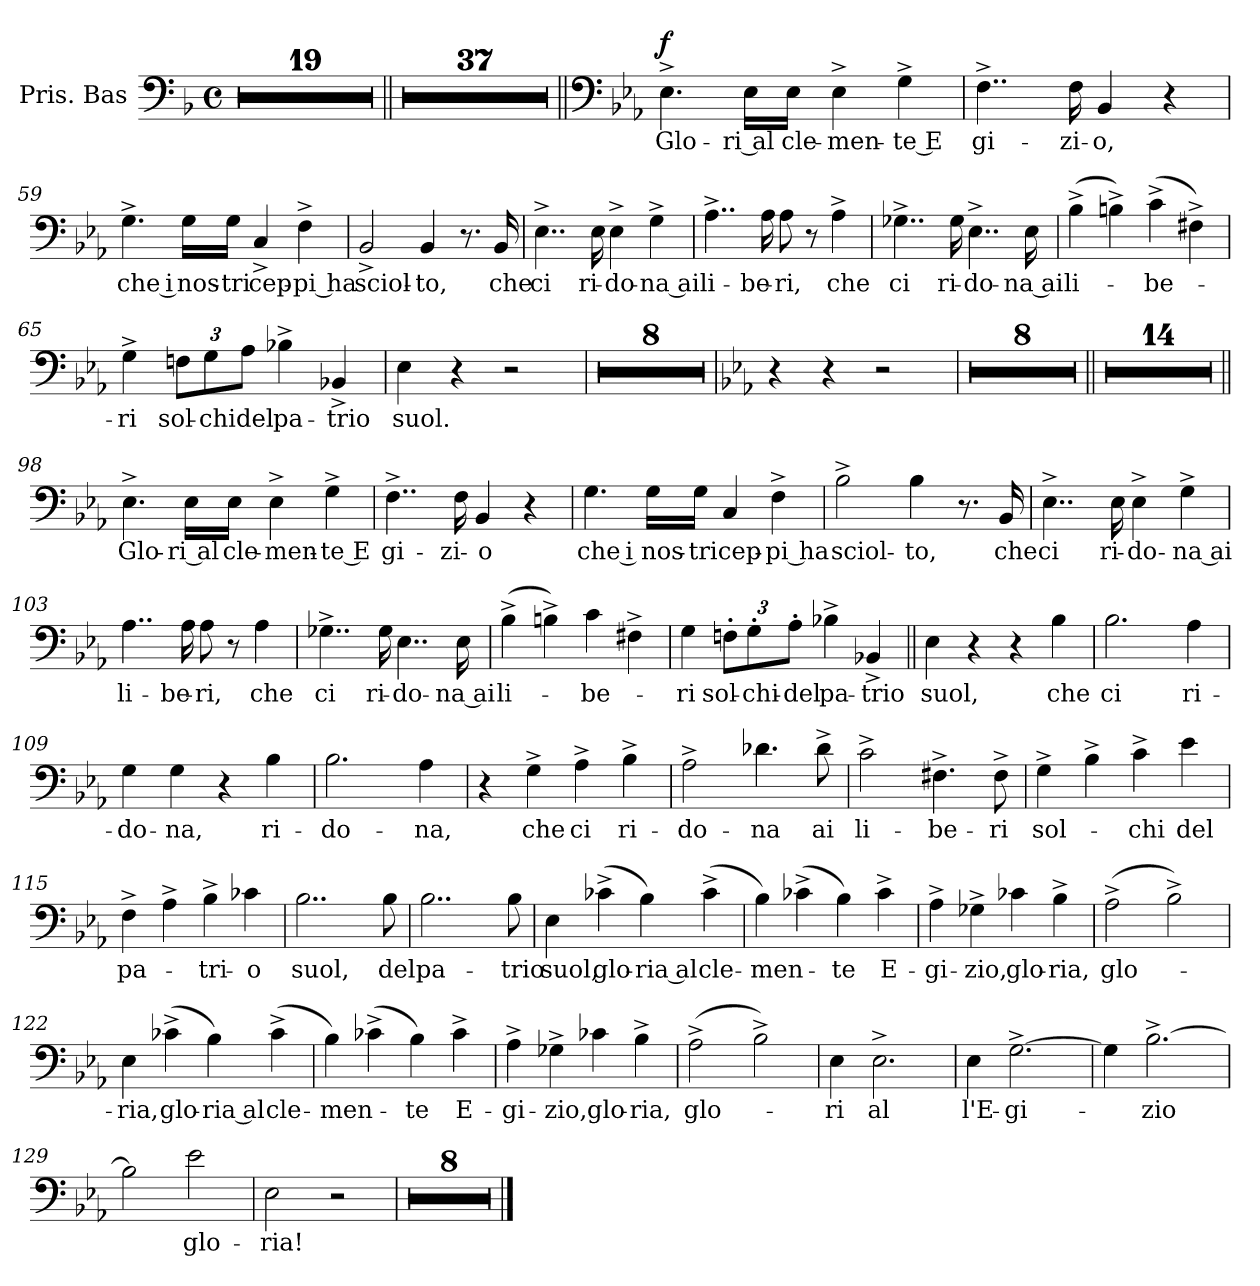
**kern	**text	**dynam
*part1	*part1	*part1
*staff1	*staff1	*staff1
*I"Pris. Bas	*	*
*I'Pris. Bas	*	*
*clefF4	*	*
*k[b-]	*	*
*M4/4	*	*
*met(c)	*	*
=1	=1	=1
1r	.	.
=2	=2	=2
1r	.	.
=3	=3	=3
1r	.	.
!!LO:LB:g=z
=4	=4	=4
1r	.	.
=5	=5	=5
1r	.	.
=6	=6	=6
1r	.	.
!!LO:LB:g=z
=7	=7	=7
1r	.	.
=8	=8	=8
1r	.	.
!!LO:LB:g=z
=9	=9	=9
1r	.	.
=10	=10	=10
1r	.	.
!!LO:PB:g=z
=11	=11	=11
1r	.	.
=12	=12	=12
1r	.	.
!!LO:LB:g=z
=13	=13	=13
1r	.	.
=14	=14	=14
1r	.	.
=15	=15	=15
1r	.	.
!!LO:PB:g=z
=16	=16	=16
1r	.	.
=17	=17	=17
1r	.	.
=18	=18	=18
1r	.	.
=19	=19	=19
1r	.	.
!!LO:LB:g=z
=20||	=20||	=20||
1r	.	.
=21	=21	=21
1r	.	.
=22	=22	=22
1r	.	.
=23	=23	=23
1r	.	.
!!LO:LB:g=z
=24	=24	=24
*k[b-]	*	*
1r	.	.
=25	=25	=25
1r	.	.
=26	=26	=26
1r	.	.
=27	=27	=27
1r	.	.
!!LO:LB:g=z
=28	=28	=28
1r	.	.
=29	=29	=29
1r	.	.
=30	=30	=30
1r	.	.
!!LO:PB:g=z
=31	=31	=31
1r	.	.
=32	=32	=32
1r	.	.
=33	=33	=33
1r	.	.
!!LO:LB:g=z
=34	=34	=34
1r	.	.
=35	=35	=35
1r	.	.
=36	=36	=36
1r	.	.
!!LO:LB:g=z
=37	=37	=37
1r	.	.
=38	=38	=38
1r	.	.
!!LO:LB:g=z
=39	=39	=39
1r	.	.
=40	=40	=40
1r	.	.
=41	=41	=41
1r	.	.
!!LO:PB:g=z
=42	=42	=42
1r	.	.
=43	=43	=43
1r	.	.
=44	=44	=44
1r	.	.
!!LO:LB:g=z
=45	=45	=45
1r	.	.
=46	=46	=46
1r	.	.
=47	=47	=47
1r	.	.
=48	=48	=48
1r	.	.
!!LO:LB:g=z
=49	=49	=49
*k[b-]	*	*
1r	.	.
=50	=50	=50
1r	.	.
=51	=51	=51
1r	.	.
=52	=52	=52
1r	.	.
=53	=53	=53
1r	.	.
!!LO:LB:g=z
=54	=54	=54
1r	.	.
=55	=55	=55
1r	.	.
=56	=56	=56
1r	.	.
!!LO:PB:g=z
=57||	=57||	=57||
*clefF4	*	*
*k[b-e-a-]	*	*
!	!LO:LY:b:color=#0055FF	!LO:DY:a
4.E-^\	Glo-	f
!	!LO:LY:b:color=#0055FF	!
16E-\LL	ri al	.
!	!LO:LY:b:color=#0055FF	!
16E-\JJ	-cle-	.
!	!LO:LY:b:color=#0055FF	!
4E-^\	-men-	.
!	!LO:LY:b:color=#0055FF	!
4G^\	te E	.
=58	=58	=58
!	!LO:LY:b:color=#0055FF	!
4..F^\	-gi-	.
!	!LO:LY:b:color=#0055FF	!
16F\	-zi-	.
!	!LO:LY:b:color=#0055FF	!
4BB-/	-o,	.
4r	.	.
=59	=59	=59
!	!LO:LY:b:color=#0055FF	!
4.G^\	che i	.
!	!LO:LY:b:color=#0055FF	!
16G\LL	nos-	.
!	!LO:LY:b:color=#0055FF	!
16G\JJ	-tri	.
!	!LO:LY:b:color=#0055FF	!
4C^/	cep-	.
!	!LO:LY:b:color=#0055FF	!
4F^\	pi ha	.
=60	=60	=60
!	!LO:LY:b:color=#0055FF	!
2BB-^/	sciol-	.
!	!LO:LY:b:color=#0055FF	!
4BB-/	-to,	.
8.r	.	.
!	!LO:LY:b:color=#0055FF	!
16BB-/	che	.
!!LO:PB:g=z
=61	=61	=61
!	!LO:LY:b:color=#0055FF	!
4..E-^\	ci	.
!	!LO:LY:b:color=#0055FF	!
16E-\	ri-	.
!	!LO:LY:b:color=#0055FF	!
4E-^\	-do-	.
!	!LO:LY:b:color=#0055FF	!
4G^\	na ai	.
=62	=62	=62
!	!LO:LY:b:color=#0055FF	!
4..A-^\	li-	.
!	!LO:LY:b:color=#0055FF	!
16A-\	-be-	.
!	!LO:LY:b:color=#0055FF	!
8A-\	-ri,	.
8r	.	.
!	!LO:LY:b:color=#0055FF	!
4A-^\	che	.
=63	=63	=63
!	!LO:LY:b:color=#0055FF	!
4..G-X^\	ci	.
!	!LO:LY:b:color=#0055FF	!
16G-\	ri-	.
!	!LO:LY:b:color=#0055FF	!
4..E-^\	-do-	.
!	!LO:LY:b:color=#0055FF	!
16E-\	na ai	.
=64	=64	=64
!	!LO:LY:b:color=#0055FF	!
(>4B-^\	li-	.
4Bn^\)	.	.
!	!LO:LY:b:color=#0055FF	!
(>4c^\	-be-	.
4F#X^\)	.	.
!!LO:PB:g=z
=65	=65	=65
!	!LO:LY:b:color=#0055FF	!
4G^\	-ri	.
!	!LO:LY:b:color=#0055FF	!
12Fn\L	sol-	.
!	!LO:LY:b:color=#0055FF	!
12G\	-chi	.
!	!LO:LY:b:color=#0055FF	!
12A-\J	del	.
!	!LO:LY:b:color=#0055FF	!
4B-X^\	pa-	.
!	!LO:LY:b:color=#0055FF	!
4BB-X^/	-trio	.
=66	=66	=66
!	!LO:LY:b:color=#0055FF	!
4E-\	suol.	.
4r	.	.
2r	.	.
=67	=67	=67
1r	.	.
=68	=68	=68
1r	.	.
!!LO:PB:g=z
=69	=69	=69
*k[b-e-a-]	*	*
1r	.	.
=70	=70	=70
1r	.	.
=71	=71	=71
1r	.	.
!!LO:LB:g=z
=72	=72	=72
*k[b-e-a-]	*	*
1r	.	.
=73	=73	=73
1r	.	.
=74	=74	=74
1r	.	.
!!LO:PB:g=z
=75	=75	=75
*k[b-e-a-]	*	*
4r	.	.
4r	.	.
2r	.	.
=76	=76	=76
1r	.	.
!!LO:PB:g=z
=77	=77	=77
*k[b-e-a-]	*	*
1r	.	.
=78	=78	=78
1r	.	.
!!LO:PB:g=z
=79	=79	=79
*k[b-e-a-]	*	*
1r	.	.
=80	=80	=80
1r	.	.
!!LO:PB:g=z
=81	=81	=81
1r	.	.
=82	=82	=82
1r	.	.
!!LO:PB:g=z
=83	=83	=83
1r	.	.
=84||	=84||	=84||
1r	.	.
!!LO:PB:g=z
=85	=85	=85
1r	.	.
=86	=86	=86
1r	.	.
=87	=87	=87
1r	.	.
!!LO:LB:g=z
=88	=88	=88
1r	.	.
=89	=89	=89
1r	.	.
=90	=90	=90
1r	.	.
!!LO:PB:g=z
=91	=91	=91
1r	.	.
=92	=92	=92
1r	.	.
=93	=93	=93
1r	.	.
!!LO:PB:g=z
=94	=94	=94
1r	.	.
=95	=95	=95
1r	.	.
=96	=96	=96
1r	.	.
=97	=97	=97
1r	.	.
!!LO:PB:g=z
=98||	=98||	=98||
!	!LO:LY:b:color=#0055FF	!
4.E-^\	Glo-	.
!	!LO:LY:b:color=#0055FF	!
16E-\LL	ri al	.
!	!LO:LY:b:color=#0055FF	!
16E-\JJ	-cle-	.
!	!LO:LY:b:color=#0055FF	!
4E-^\	-men-	.
!	!LO:LY:b:color=#0055FF	!
4G^\	te E	.
=99	=99	=99
!	!LO:LY:b:color=#0055FF	!
4..F^\	-gi-	.
!	!LO:LY:b:color=#0055FF	!
16F\	-zi-	.
!	!LO:LY:b:color=#0055FF	!
4BB-/	-o	.
4r	.	.
!!LO:PB:g=z
=100	=100	=100
!	!LO:LY:b:color=#0055FF	!
4.G\	che i	.
!	!LO:LY:b:color=#0055FF	!
16G\LL	nos-	.
!	!LO:LY:b:color=#0055FF	!
16G\JJ	-tri	.
!	!LO:LY:b:color=#0055FF	!
4C/	cep-	.
!	!LO:LY:b:color=#0055FF	!
4F^\	pi ha	.
=101	=101	=101
!	!LO:LY:b:color=#0055FF	!
2B-^\	sciol-	.
!	!LO:LY:b:color=#0055FF	!
4B-\	-to,	.
8.r	.	.
!	!LO:LY:b:color=#0055FF	!
16BB-/	che	.
!!LO:PB:g=z
=102	=102	=102
!	!LO:LY:b:color=#0055FF	!
4..E-^\	ci	.
!	!LO:LY:b:color=#0055FF	!
16E-\	ri-	.
!	!LO:LY:b:color=#0055FF	!
4E-^\	-do-	.
!	!LO:LY:b:color=#0055FF	!
4G^\	na ai	.
=103	=103	=103
!	!LO:LY:b:color=#0055FF	!
4..A-\	li-	.
!	!LO:LY:b:color=#0055FF	!
16A-\	-be-	.
!	!LO:LY:b:color=#0055FF	!
8A-\	-ri,	.
8r	.	.
!	!LO:LY:b:color=#0055FF	!
4A-\	che	.
!!LO:PB:g=z
=104	=104	=104
!	!LO:LY:b:color=#0055FF	!
4..G-X^\	ci	.
!	!LO:LY:b:color=#0055FF	!
16G-\	ri-	.
!	!LO:LY:b:color=#0055FF	!
4..E-\	-do-	.
!	!LO:LY:b:color=#0055FF	!
16E-\	na ai	.
=105	=105	=105
!	!LO:LY:b:color=#0055FF	!
(>4B-^\	li-	.
4Bn^\)	.	.
!	!LO:LY:b:color=#0055FF	!
4c\	-be-	.
4F#X^\	.	.
!!LO:PB:g=z
=106	=106	=106
!	!LO:LY:b:color=#0055FF	!
4G\	-ri	.
!	!LO:LY:b:color=#0055FF	!
12Fn'\L	sol-	.
!	!LO:LY:b:color=#0055FF	!
12G'\	-chi-	.
!	!LO:LY:b:color=#0055FF	!
12A-'\J	-del	.
!	!LO:LY:b:color=#0055FF	!
4B-X^\	pa-	.
!	!LO:LY:b:color=#0055FF	!
4BB-X^/	-trio	.
=107||	=107||	=107||
!	!LO:LY:b:color=#0055FF	!
4E-\	suol,	.
4r	.	.
4r	.	.
!	!LO:LY:b:color=#0055FF	!
4B-\	che	.
!!LO:PB:g=z
=108	=108	=108
!	!LO:LY:b:color=#0055FF	!
2.B-\	ci	.
!	!LO:LY:b:color=#0055FF	!
4A-\	ri-	.
=109	=109	=109
!	!LO:LY:b:color=#0055FF	!
4G\	-do-	.
!	!LO:LY:b:color=#0055FF	!
4G\	-na,	.
4r	.	.
!	!LO:LY:b:color=#0055FF	!
4B-\	ri-	.
=110	=110	=110
!	!LO:LY:b:color=#0055FF	!
2.B-\	-do-	.
!	!LO:LY:b:color=#0055FF	!
4A-\	-na,	.
!!LO:PB:g=z
=111	=111	=111
4r	.	.
!	!LO:LY:b:color=#0055FF	!
4G^\	che	.
!	!LO:LY:b:color=#0055FF	!
4A-^\	ci	.
!	!LO:LY:b:color=#0055FF	!
4B-^\	ri-	.
=112	=112	=112
!	!LO:LY:b:color=#0055FF	!
2A-^\	-do-	.
!	!LO:LY:b:color=#0055FF	!
4.d-X\	-na	.
!	!LO:LY:b:color=#0055FF	!
8d-^\	ai	.
=113	=113	=113
!	!LO:LY:b:color=#0055FF	!
2c^\	li-	.
!	!LO:LY:b:color=#0055FF	!
4.F#X^\	-be-	.
!	!LO:LY:b:color=#0055FF	!
8F#^\	-ri	.
=114	=114	=114
!	!LO:LY:b:color=#0055FF	!
4G^\	sol-	.
4B-^\	.	.
!	!LO:LY:b:color=#0055FF	!
4c^\	-chi	.
!	!LO:LY:b:color=#0055FF	!
4e-\	del	.
!!LO:PB:g=z
=115	=115	=115
!	!LO:LY:b:color=#0055FF	!
4F^\	pa-	.
4A-^\	.	.
!	!LO:LY:b:color=#0055FF	!
4B-^\	-tri-	.
!	!LO:LY:b:color=#0055FF	!
4c-X\	-o	.
=116	=116	=116
!	!LO:LY:b:color=#0055FF	!
2..B-\	suol,	.
!	!LO:LY:b:color=#0055FF	!
8B-\	del	.
=117	=117	=117
!	!LO:LY:b:color=#0055FF	!
2..B-\	pa-	.
!	!LO:LY:b:color=#0055FF	!
8B-\	-trio	.
!!LO:PB:g=z
=118	=118	=118
!	!LO:LY:b:color=#0055FF	!
4E-\	suol,	.
!	!LO:LY:b:color=#0055FF	!
(>4c-X^\	glo-	.
!	!LO:LY:b:color=#0055FF	!
4B-\)	ria al	.
!	!LO:LY:b:color=#0055FF	!
(>4c-^\	cle-	.
=119	=119	=119
!	!LO:LY:b:color=#0055FF	!
4B-\)	men-	.
(>4c-X^\	.	.
!	!LO:LY:b:color=#0055FF	!
4B-\)	-te	.
!	!LO:LY:b:color=#0055FF	!
4c-^\	E-	.
=120	=120	=120
!	!LO:LY:b:color=#0055FF	!
4A-^\	-gi-	.
!	!LO:LY:b:color=#0055FF	!
4G-X^\	-zio,	.
!	!LO:LY:b:color=#0055FF	!
4c-X\	glo-	.
!	!LO:LY:b:color=#0055FF	!
4B-^\	-ria,	.
!!LO:PB:g=z
=121	=121	=121
!	!LO:LY:b:color=#0055FF	!
(>2A-^\	glo-	.
2B-^\)	.	.
=122	=122	=122
!	!LO:LY:b:color=#0055FF	!
4E-\	-ria,	.
!	!LO:LY:b:color=#0055FF	!
(>4c-X^\	glo-	.
!	!LO:LY:b:color=#0055FF	!
4B-\)	ria al	.
!	!LO:LY:b:color=#0055FF	!
(>4c-^\	cle-	.
=123	=123	=123
!	!LO:LY:b:color=#0055FF	!
4B-\)	-men-	.
(>4c-X^\	.	.
!	!LO:LY:b:color=#0055FF	!
4B-\)	-te	.
!	!LO:LY:b:color=#0055FF	!
4c-^\	E-	.
!!LO:PB:g=z
=124	=124	=124
!	!LO:LY:b:color=#0055FF	!
4A-^\	-gi-	.
!	!LO:LY:b:color=#0055FF	!
4G-X^\	-zio,	.
!	!LO:LY:b:color=#0055FF	!
4c-X\	glo-	.
!	!LO:LY:b:color=#0055FF	!
4B-^\	-ria,	.
=125	=125	=125
!	!LO:LY:b:color=#0055FF	!
(>2A-^\	glo-	.
2B-^\)	.	.
=126	=126	=126
!	!LO:LY:b:color=#0055FF	!
4E-\	-ri	.
!	!LO:LY:b:color=#0055FF	!
2.E-^\	al	.
!!LO:PB:g=z
=127	=127	=127
!	!LO:LY:b:color=#0055FF	!
4E-\	l'E-	.
!	!LO:LY:b:color=#0055FF	!
[2.G^\	-gi-	.
=128	=128	=128
4G\]	.	.
!	!LO:LY:b:color=#0055FF	!
[2.B-^\	-zio	.
=129	=129	=129
2B-\]	.	.
!	!LO:LY:b:color=#0055FF	!
2e-\	glo-	.
!!LO:PB:g=z
=130	=130	=130
!	!LO:LY:b:color=#0055FF	!
2E-\	-ria!	.
2r	.	.
=131	=131	=131
1r	.	.
=132	=132	=132
1r	.	.
=133	=133	=133
1r	.	.
!!LO:LB:g=z
=134	=134	=134
1r	.	.
=135	=135	=135
1r	.	.
=136	=136	=136
1r	.	.
=137	=137	=137
1r	.	.
=138	=138	=138
1r	.	.
==	==	==
*-	*-	*-
